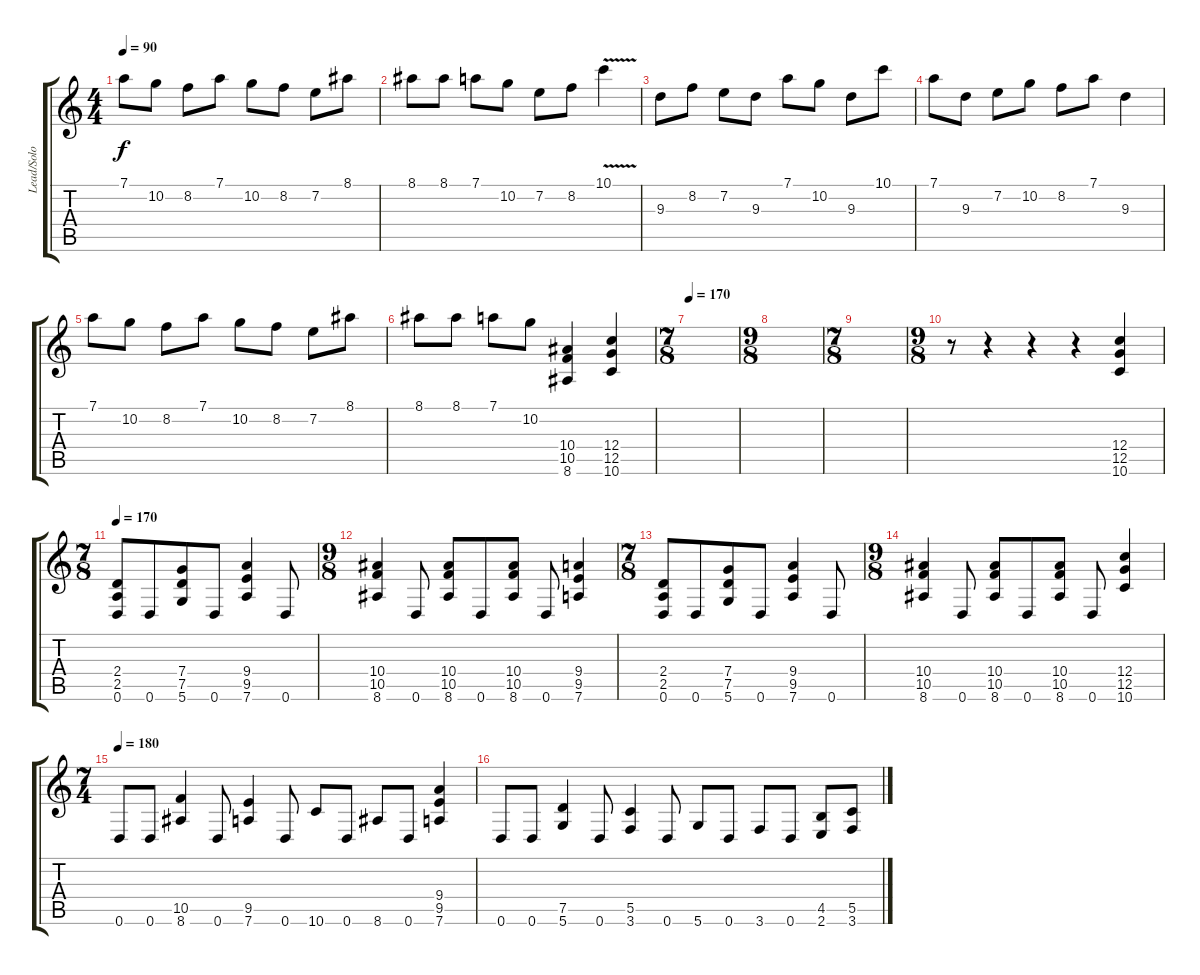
\track ("Lead/Solo" "Lead/Solo") {instrument distortionguitar}
\staff {score tabs}
\tuning (D4 A3 F3 C3 G2 D2) {hide}
\ts (4 4)
\tempo 90
\clef g2
\ks c
7.1.8{dy f} 10.2.8 8.2.8 7.1.8 10.2.8 8.2.8 7.2.8 8.1.8 |
8.1.8 8.1.8 7.1.8 10.2.8 7.2.8 8.2.8 10.1{v}.4 |
9.3.8 8.2.8 7.2.8 9.3.8 7.1.8 10.2.8 9.3.8 10.1.8 |
7.1.8 9.3.8 7.2.8 10.2.8 8.2.8 7.1.8 9.3.4 |
7.1.8 10.2.8 8.2.8 7.1.8 10.2.8 8.2.8 7.2.8 8.1.8 |
8.1.8 8.1.8 7.1.8 10.2.8 (10.4 10.5 8.6).4 (12.4 12.5 10.6).4 |
\ts (7 8)
\tempo 170
|
\ts (9 8)
|
\ts (7 8)
|
\ts (9 8)
r.8 r.4 r.4 r.4 (12.4 12.5 10.6).4 |
\ts (7 8)
\tempo 170
(2.4 2.5 0.6).8 0.6.8 (7.4 7.5 5.6).8 0.6.8 (9.4 9.5 7.6).4 0.6.8 |
\ts (9 8)
(10.4 10.5 8.6).4 0.6.8 (10.4 10.5 8.6).8 0.6.8 (10.4 10.5 8.6).8 0.6.8 (9.4 9.5 7.6).4 |
\ts (7 8)
(2.4 2.5 0.6).8 0.6.8 (7.4 7.5 5.6).8 0.6.8 (9.4 9.5 7.6).4 0.6.8 |
\ts (9 8)
(10.4 10.5 8.6).4 0.6.8 (10.4 10.5 8.6).8 0.6.8 (10.4 10.5 8.6).8 0.6.8 (12.4 12.5 10.6).4 |
\ts (7 4)
\tempo 190
\tempo 180
0.6.8{volume 12 balance 13} 0.6.8 (10.5 8.6).4 0.6.8 (9.5 7.6).4 0.6.8 10.6.8 0.6.8 8.6.8 0.6.8 (9.4 9.5 7.6).4 |
0.6.8 0.6.8 (7.5 5.6).4 0.6.8 (5.5 3.6).4 0.6.8 5.6.8 0.6.8 3.6.8 0.6.8 (4.5 2.6).8 (5.5 3.6).8
